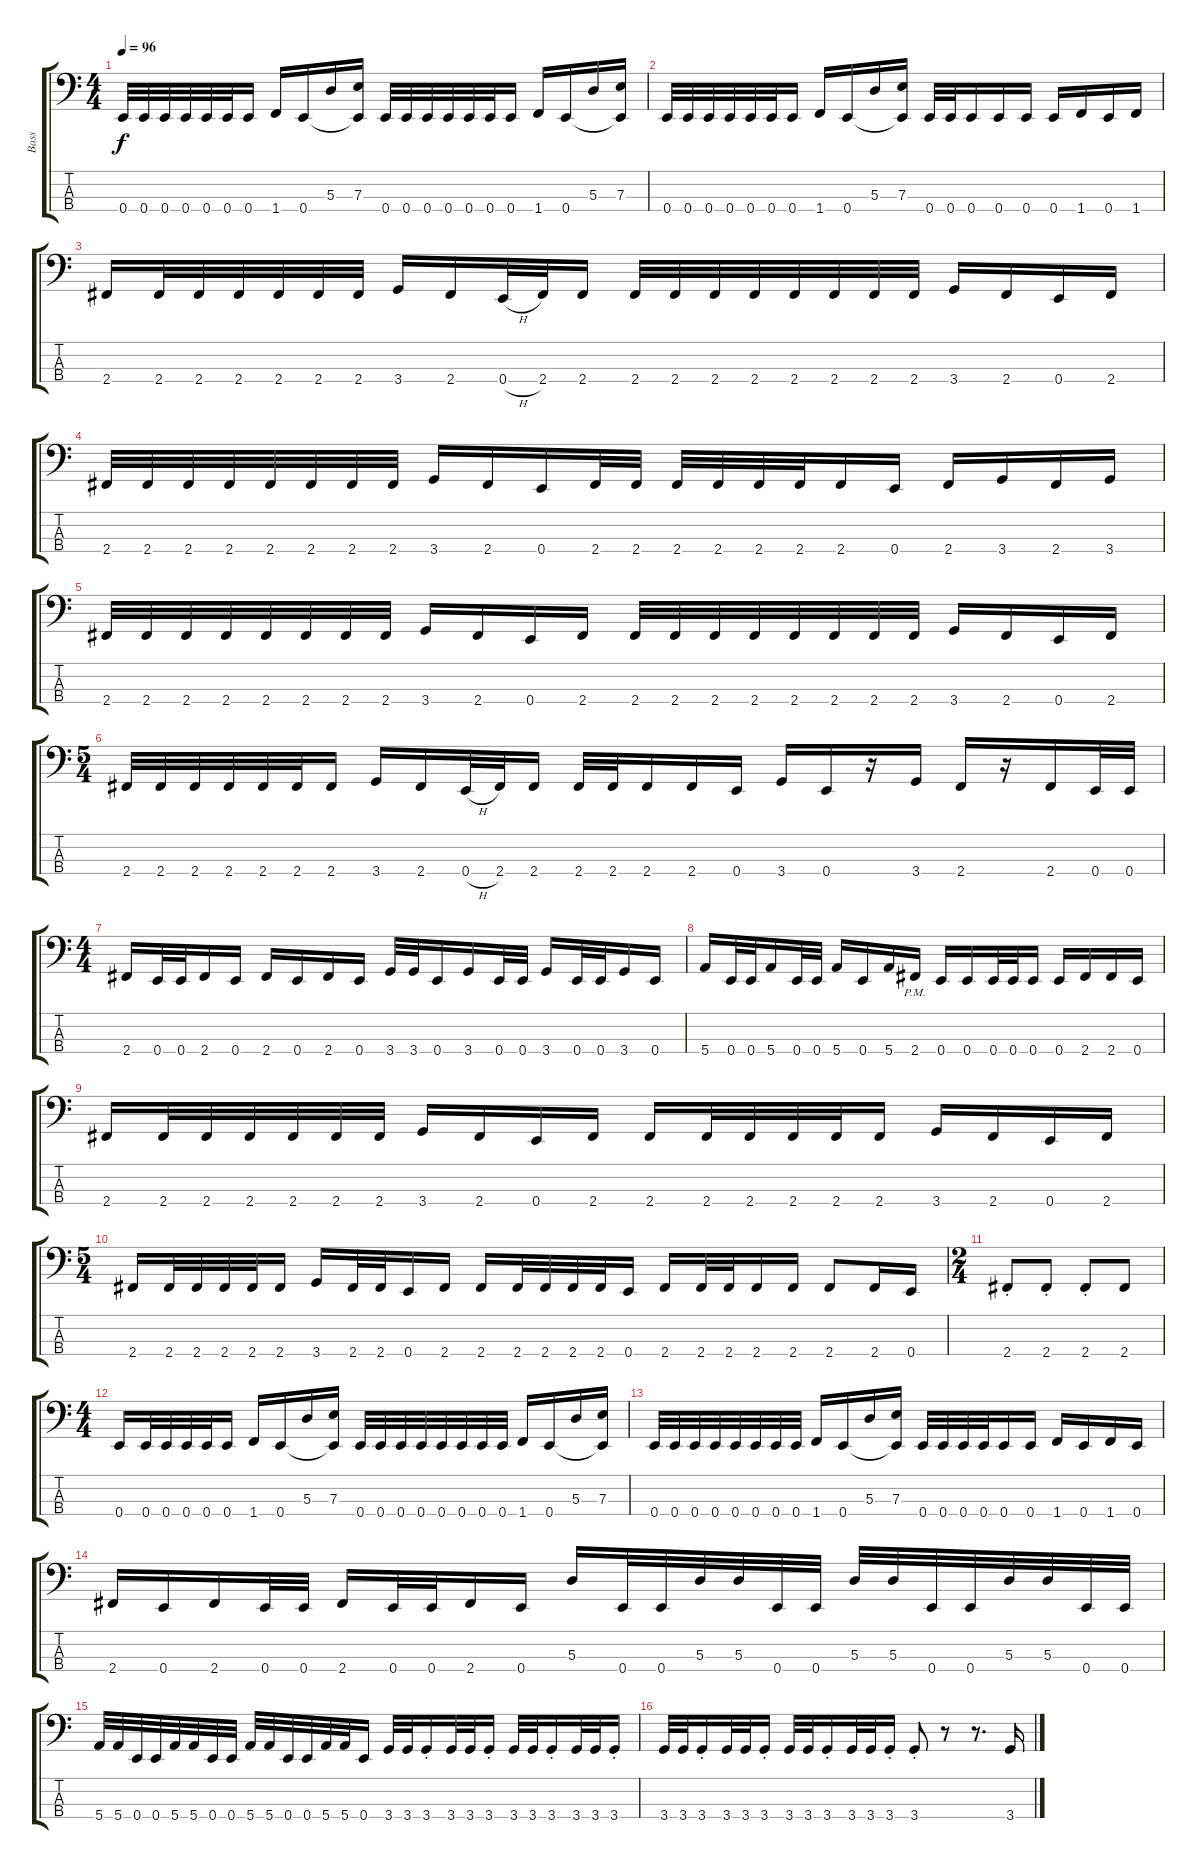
\track ("Bass" "Bass") {instrument electricbasspick}
\staff {score tabs}
\tuning (G2 D2 A1 E1) {hide}
\ts (4 4)
\tempo 96
\clef f4
\ks c
0.4.32{dy f} 0.4.32 0.4.32 0.4.32 0.4.32 0.4.32 0.4.16 1.4.16 0.4.16 5.3.16 (7.3 0.4{t}).16 0.4.32 0.4.32 0.4.32 0.4.32 0.4.32 0.4.32 0.4.16 1.4.16 0.4.16 5.3.16 (7.3 0.4{t}).16 |
0.4.32 0.4.32 0.4.32 0.4.32 0.4.32 0.4.32 0.4.16 1.4.16 0.4.16 5.3.16 (7.3 0.4{t}).16 0.4.32 0.4.32 0.4.16 0.4.16 0.4.16 0.4.16 1.4.16 0.4.16 1.4.16 |
2.4.16 2.4.32 2.4.32 2.4.32 2.4.32 2.4.32 2.4.32 3.4.16 2.4.16 0.4{h}.32 2.4.32 2.4.16 2.4.32 2.4.32 2.4.32 2.4.32 2.4.32 2.4.32 2.4.32 2.4.32 3.4.16 2.4.16 0.4.16 2.4.16 |
2.4.32 2.4.32 2.4.32 2.4.32 2.4.32 2.4.32 2.4.32 2.4.32 3.4.16 2.4.16 0.4.16 2.4.32 2.4.32 2.4.32 2.4.32 2.4.32 2.4.32 2.4.16 0.4.16 2.4.16 3.4.16 2.4.16 3.4.16 |
2.4.32 2.4.32 2.4.32 2.4.32 2.4.32 2.4.32 2.4.32 2.4.32 3.4.16 2.4.16 0.4.16 2.4.16 2.4.32 2.4.32 2.4.32 2.4.32 2.4.32 2.4.32 2.4.32 2.4.32 3.4.16 2.4.16 0.4.16 2.4.16 |
\ts (5 4)
2.4.32 2.4.32 2.4.32 2.4.32 2.4.32 2.4.32 2.4.16 3.4.16 2.4.16 0.4{h}.32 2.4.32 2.4.16 2.4.32 2.4.32 2.4.16 2.4.16 0.4.16 3.4.16 0.4.16 r.16 3.4.16 2.4.16 r.16 2.4.16 0.4.32 0.4.32 |
\ts (4 4)
2.4.16 0.4.32 0.4.32 2.4.16 0.4.16 2.4.16 0.4.16 2.4.16 0.4.16 3.4.32 3.4.32 0.4.16 3.4.16 0.4.32 0.4.32 3.4.16 0.4.32 0.4.32 3.4.16 0.4.16 |
5.4.16 0.4.32 0.4.32 5.4.16 0.4.32 0.4.32 5.4.16 0.4.16 5.4.16 2.4{pm}.16 0.4.16 0.4.16 0.4.32 0.4.32 0.4.16 0.4.16 2.4.16 2.4.16 0.4.16 |
2.4.16 2.4.32 2.4.32 2.4.32 2.4.32 2.4.32 2.4.32 3.4.16 2.4.16 0.4.16 2.4.16 2.4.16 2.4.32 2.4.32 2.4.32 2.4.32 2.4.16 3.4.16 2.4.16 0.4.16 2.4.16 |
\ts (5 4)
2.4.16 2.4.32 2.4.32 2.4.32 2.4.32 2.4.16 3.4.16 2.4.32 2.4.32 0.4.16 2.4.16 2.4.16 2.4.32 2.4.32 2.4.32 2.4.32 0.4.16 2.4.16 2.4.32 2.4.32 2.4.16 2.4.16 2.4.8 2.4.16 0.4.16 |
\ts (2 4)
2.4{st}.8 2.4{st}.8 2.4{st}.8 2.4.8 |
\ts (4 4)
0.4.16 0.4.32 0.4.32 0.4.32 0.4.32 0.4.16 1.4.16 0.4.16 5.3.16 (7.3 0.4{t}).16 0.4.32 0.4.32 0.4.32 0.4.32 0.4.32 0.4.32 0.4.32 0.4.32 1.4.16 0.4.16 5.3.16 (7.3 0.4{t}).16 |
0.4.32 0.4.32 0.4.32 0.4.32 0.4.32 0.4.32 0.4.32 0.4.32 1.4.16 0.4.16 5.3.16 (7.3 0.4{t}).16 0.4.32 0.4.32 0.4.32 0.4.32 0.4.16 0.4.16 1.4.16 0.4.16 1.4.16 0.4.16 |
2.4.16 0.4.16 2.4.16 0.4.32 0.4.32 2.4.16 0.4.32 0.4.32 2.4.16 0.4.16 5.3.16 0.4.32 0.4.32 5.3.32 5.3.32 0.4.32 0.4.32 5.3.32 5.3.32 0.4.32 0.4.32 5.3.32 5.3.32 0.4.32 0.4.32 |
5.4.32 5.4.32 0.4.32 0.4.32 5.4.32 5.4.32 0.4.32 0.4.32 5.4.32 5.4.32 0.4.32 0.4.32 5.4.32 5.4.32 0.4.16 3.4.32 3.4.32 3.4{st}.16 3.4.32 3.4.32 3.4{st}.16 3.4.32 3.4.32 3.4{st}.16 3.4.32 3.4.32 3.4{st}.16 |
3.4.32 3.4.32 3.4{st}.16 3.4.32 3.4.32 3.4{st}.16 3.4.32 3.4.32 3.4{st}.16 3.4.32 3.4.32 3.4{st}.16 3.4{st}.8 r.8 r.8{d} 3.4.16
